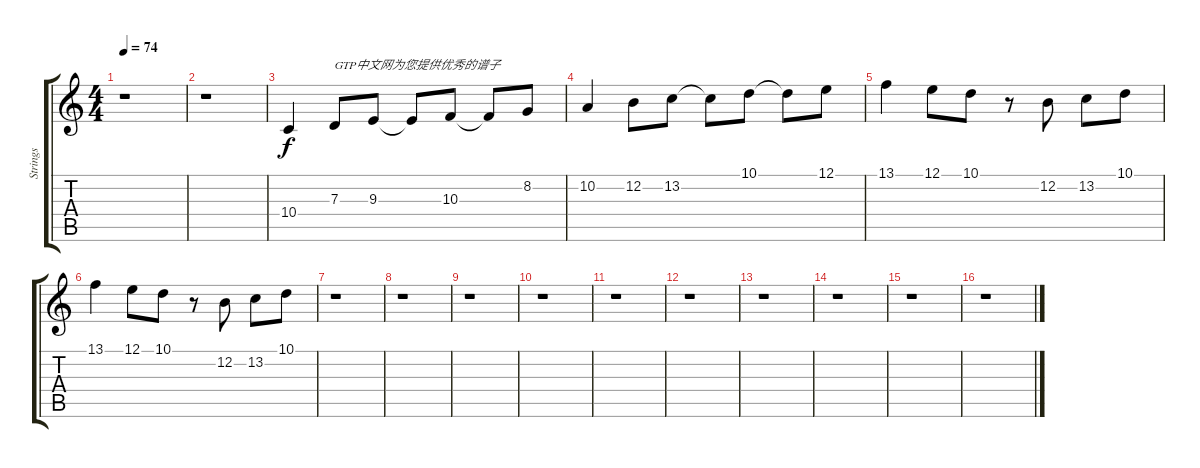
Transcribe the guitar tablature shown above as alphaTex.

\track ("Strings" "Strings") {instrument stringensemble1}
\staff {score tabs}
\tuning (E4 B3 G3 D3 A2 E2) {hide}
\ts (4 4)
\tempo 74
\clef g2
\ks c
r.1{dy f} |
r.1 |
10.4.4 7.3.8{txt "GTP中文网为您提供优秀的谱子"} 9.3.8 9.3{t}.8 10.3.8 10.3{t}.8 8.2.8 |
10.2.4 12.2.8 13.2.8 13.2{t}.8 10.1.8 10.1{t}.8 12.1.8 |
13.1.4 12.1.8 10.1.8 r.8 12.2.8 13.2.8 10.1.8 |
13.1.4 12.1.8 10.1.8 r.8 12.2.8 13.2.8 10.1.8 |
r.1 |
r.1 |
r.1 |
r.1 |
r.1 |
r.1 |
r.1 |
r.1 |
r.1 |
r.1
